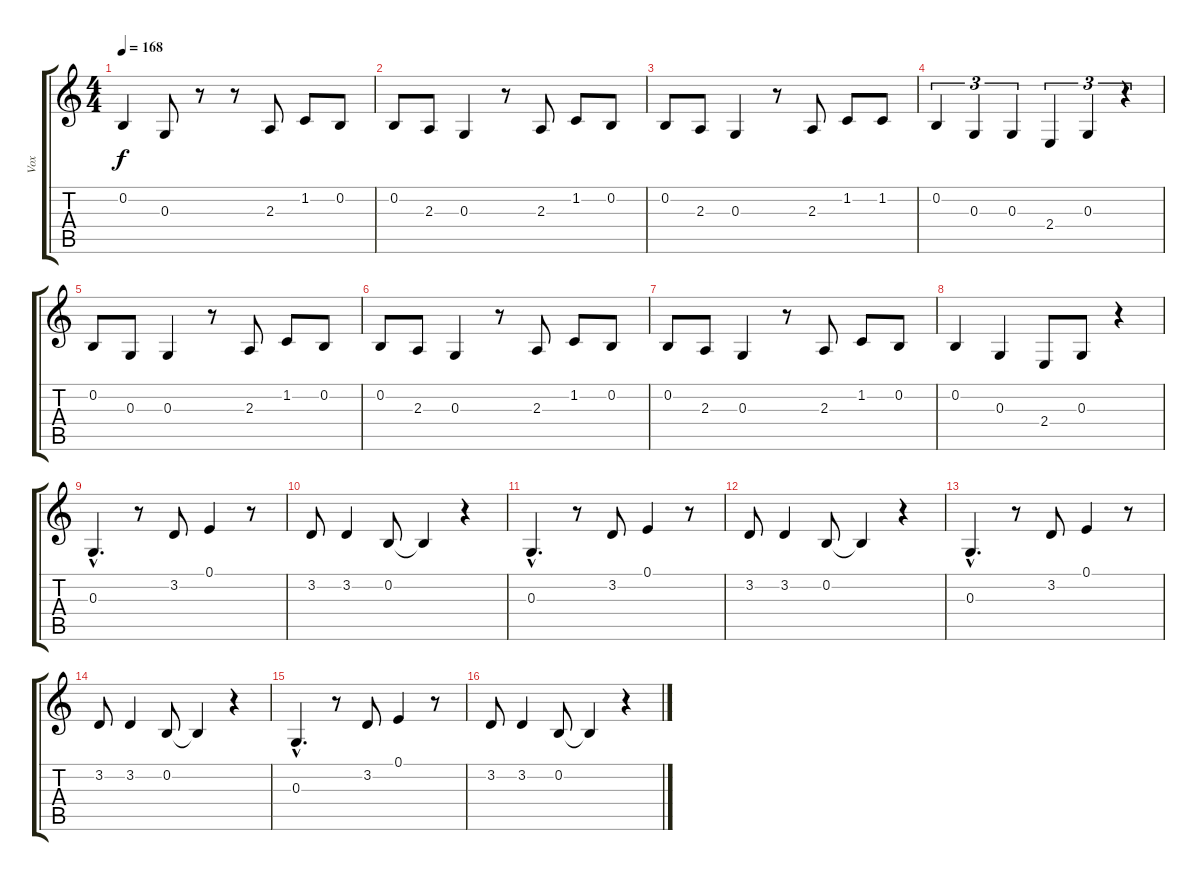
\track ("Vox" "Vox") {instrument synthvoice}
\staff {score tabs}
\tuning (E4 B3 G3 D3 A2 E2) {hide}
\ts (4 4)
\tempo 168
\clef g2
\ks c
0.2.4{dy f} 0.3.8 r.8 r.8 2.3.8 1.2.8 0.2.8 |
0.2.8 2.3.8 0.3.4 r.8 2.3.8 1.2.8 0.2.8 |
0.2.8 2.3.8 0.3.4 r.8 2.3.8 1.2.8 1.2.8 |
0.2.4{tu (3 2)} 0.3.4{tu (3 2)} 0.3.4{tu (3 2)} 2.4.4{tu (3 2)} 0.3.4{tu (3 2)} r.4{tu (3 2)} |
0.2.8 0.3.8 0.3.4 r.8 2.3.8 1.2.8 0.2.8 |
0.2.8 2.3.8 0.3.4 r.8 2.3.8 1.2.8 0.2.8 |
0.2.8 2.3.8 0.3.4 r.8 2.3.8 1.2.8 0.2.8 |
0.2.4 0.3.4 2.4.8 0.3.8 r.4 |
0.3{hac}.4{d} r.8 3.2.8 0.1.4 r.8 |
3.2.8 3.2.4 0.2.8 0.2{t}.4 r.4 |
0.3{hac}.4{d} r.8 3.2.8 0.1.4 r.8 |
3.2.8 3.2.4 0.2.8 0.2{t}.4 r.4 |
0.3{hac}.4{d} r.8 3.2.8 0.1.4 r.8 |
3.2.8 3.2.4 0.2.8 0.2{t}.4 r.4 |
0.3{hac}.4{d} r.8 3.2.8 0.1.4 r.8 |
3.2.8 3.2.4 0.2.8 0.2{t}.4 r.4
